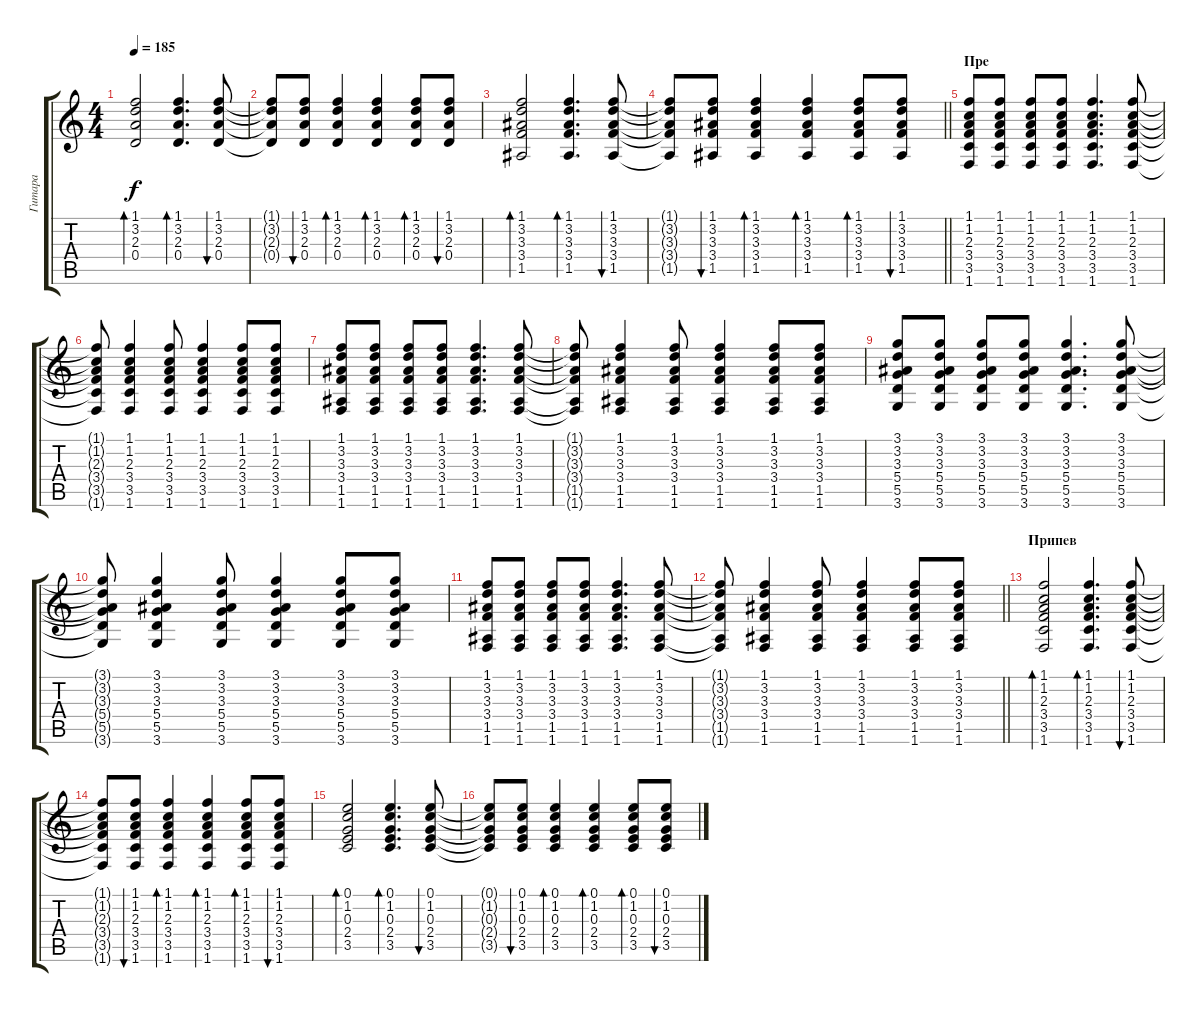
\track ("Гитара" "Гитара") {instrument acousticguitarsteel}
\staff {score tabs}
\tuning (E4 B3 G3 D3 A2 E2) {hide}
\ts (4 4)
\tempo 185
\clef g2
\ks c
(1.1 3.2 2.3 0.4).2{bd 60 dy f} (1.1 3.2 2.3 0.4).4{d bd 60} (1.1 3.2 2.3 0.4).8{bu 60} |
(1.1{t} 3.2{t} 2.3{t} 0.4{t}).8 (1.1 3.2 2.3 0.4).8{bu 60} (1.1 3.2 2.3 0.4).4{bd 60} (1.1 3.2 2.3 0.4).4{bd 60} (1.1 3.2 2.3 0.4).8{bd 60} (1.1 3.2 2.3 0.4).8{bu 60} |
(1.1 3.2 3.3 3.4 1.5).2{bd 60} (1.1 3.2 3.3 3.4 1.5).4{d bd 60} (1.1 3.2 3.3 3.4 1.5).8{bu 60} |
\barLineRight lightlight
(1.1{t} 3.2{t} 3.3{t} 3.4{t} 1.5{t}).8 (1.1 3.2 3.3 3.4 1.5).8{bu 60} (1.1 3.2 3.3 3.4 1.5).4{bd 60} (1.1 3.2 3.3 3.4 1.5).4{bd 60} (1.1 3.2 3.3 3.4 1.5).8{bd 60} (1.1 3.2 3.3 3.4 1.5).8{bu 60} |
\section ("" "Пре")
(1.1 1.2 2.3 3.4 3.5 1.6).8 (1.1 1.2 2.3 3.4 3.5 1.6).8 (1.1 1.2 2.3 3.4 3.5 1.6).8 (1.1 1.2 2.3 3.4 3.5 1.6).8 (1.1 1.2 2.3 3.4 3.5 1.6).4{d} (1.1 1.2 2.3 3.4 3.5 1.6).8 |
(1.1{t} 1.2{t} 2.3{t} 3.4{t} 3.5{t} 1.6{t}).8 (1.1 1.2 2.3 3.4 3.5 1.6).4 (1.1 1.2 2.3 3.4 3.5 1.6).8 (1.1 1.2 2.3 3.4 3.5 1.6).4 (1.1 1.2 2.3 3.4 3.5 1.6).8 (1.1 1.2 2.3 3.4 3.5 1.6).8 |
(1.1 3.2 3.3 3.4 1.5 1.6).8 (1.1 3.2 3.3 3.4 1.5 1.6).8 (1.1 3.2 3.3 3.4 1.5 1.6).8 (1.1 3.2 3.3 3.4 1.5 1.6).8 (1.1 3.2 3.3 3.4 1.5 1.6).4{d} (1.1 3.2 3.3 3.4 1.5 1.6).8 |
(1.1{t} 3.2{t} 3.3{t} 3.4{t} 1.5{t} 1.6{t}).8 (1.1 3.2 3.3 3.4 1.5 1.6).4 (1.1 3.2 3.3 3.4 1.5 1.6).8 (1.1 3.2 3.3 3.4 1.5 1.6).4 (1.1 3.2 3.3 3.4 1.5 1.6).8 (1.1 3.2 3.3 3.4 1.5 1.6).8 |
(3.1 3.2 3.3 5.4 5.5 3.6).8 (3.1 3.2 3.3 5.4 5.5 3.6).8 (3.1 3.2 3.3 5.4 5.5 3.6).8 (3.1 3.2 3.3 5.4 5.5 3.6).8 (3.1 3.2 3.3 5.4 5.5 3.6).4{d} (3.1 3.2 3.3 5.4 5.5 3.6).8 |
(3.1{t} 3.2{t} 3.3{t} 5.4{t} 5.5{t} 3.6{t}).8 (3.1 3.2 3.3 5.4 5.5 3.6).4 (3.1 3.2 3.3 5.4 5.5 3.6).8 (3.1 3.2 3.3 5.4 5.5 3.6).4 (3.1 3.2 3.3 5.4 5.5 3.6).8 (3.1 3.2 3.3 5.4 5.5 3.6).8 |
(1.1 3.2 3.3 3.4 1.5 1.6).8 (1.1 3.2 3.3 3.4 1.5 1.6).8 (1.1 3.2 3.3 3.4 1.5 1.6).8 (1.1 3.2 3.3 3.4 1.5 1.6).8 (1.1 3.2 3.3 3.4 1.5 1.6).4{d} (1.1 3.2 3.3 3.4 1.5 1.6).8 |
\barLineRight lightlight
(1.1{t} 3.2{t} 3.3{t} 3.4{t} 1.5{t} 1.6{t}).8 (1.1 3.2 3.3 3.4 1.5 1.6).4 (1.1 3.2 3.3 3.4 1.5 1.6).8 (1.1 3.2 3.3 3.4 1.5 1.6).4 (1.1 3.2 3.3 3.4 1.5 1.6).8 (1.1 3.2 3.3 3.4 1.5 1.6).8 |
\section ("" "Припев")
(1.1 1.2 2.3 3.4 3.5 1.6).2{bd 60} (1.1 1.2 2.3 3.4 3.5 1.6).4{d bd 60} (1.1 1.2 2.3 3.4 3.5 1.6).8{bu 60} |
(1.1{t} 1.2{t} 2.3{t} 3.4{t} 3.5{t} 1.6{t}).8 (1.1 1.2 2.3 3.4 3.5 1.6).8{bu 60} (1.1 1.2 2.3 3.4 3.5 1.6).4{bd 60} (1.1 1.2 2.3 3.4 3.5 1.6).4{bd 60} (1.1 1.2 2.3 3.4 3.5 1.6).8{bd 60} (1.1 1.2 2.3 3.4 3.5 1.6).8{bu 60} |
(0.1 1.2 0.3 2.4 3.5).2{bd 60} (0.1 1.2 0.3 2.4 3.5).4{d bd 60} (0.1 1.2 0.3 2.4 3.5).8{bu 60} |
(0.1{t} 1.2{t} 0.3{t} 2.4{t} 3.5{t}).8 (0.1 1.2 0.3 2.4 3.5).8{bu 60} (0.1 1.2 0.3 2.4 3.5).4{bd 60} (0.1 1.2 0.3 2.4 3.5).4{bd 60} (0.1 1.2 0.3 2.4 3.5).8{bd 60} (0.1 1.2 0.3 2.4 3.5).8{bu 60}
